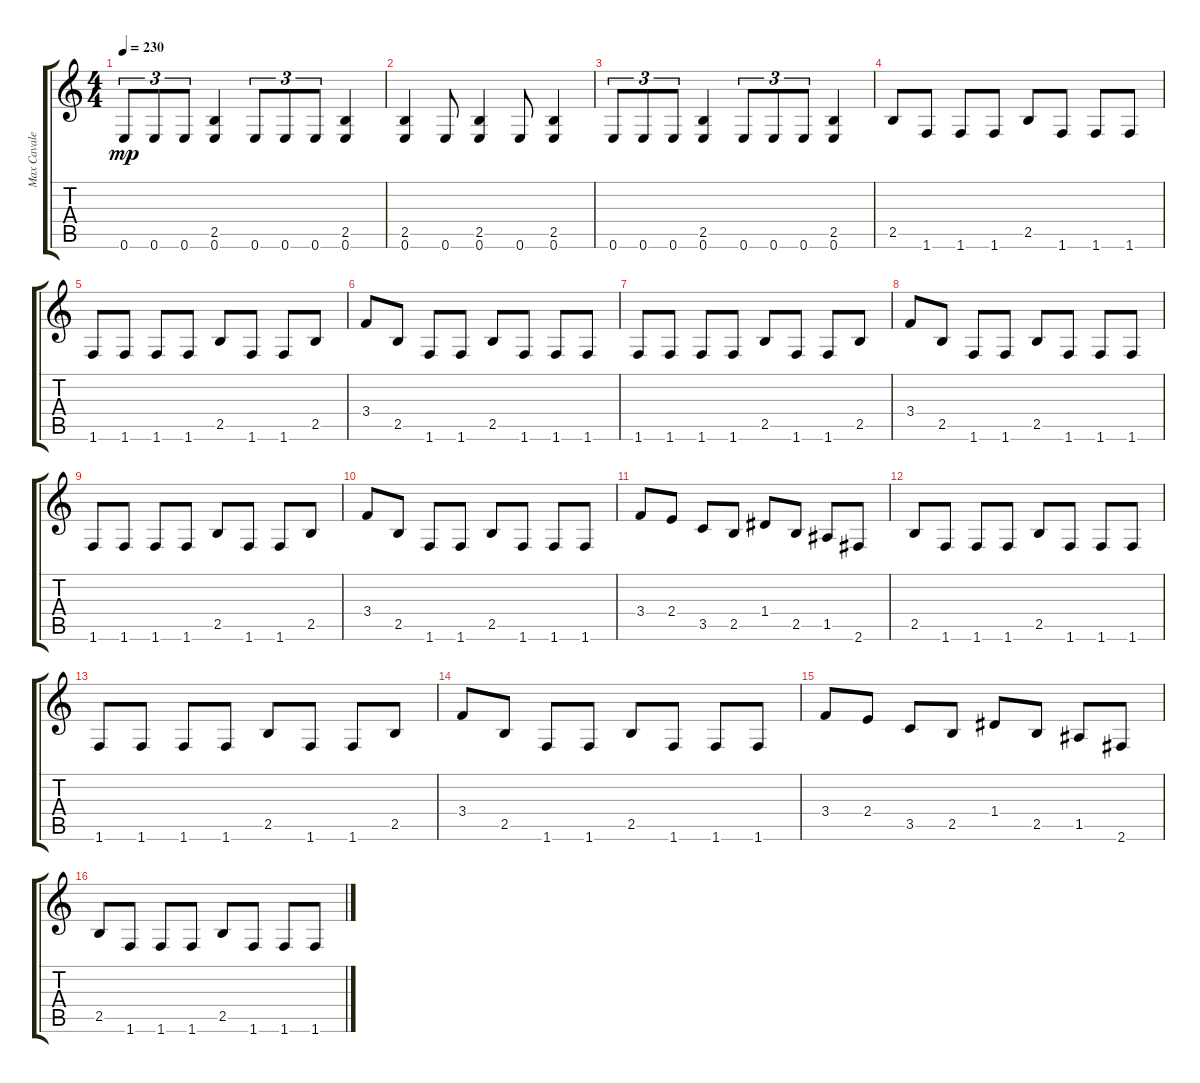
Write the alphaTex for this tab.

\track ("Max Cavalera" "Max Cavale") {instrument distortionguitar}
\staff {score tabs}
\tuning (E4 B3 G3 D3 A2 E2) {hide}
\ts (4 4)
\tempo 230
\clef g2
\ks c
0.6.8{tu (3 2) dy mp} 0.6.8{tu (3 2)} 0.6.8{tu (3 2)} (2.5 0.6).4 0.6.8{tu (3 2)} 0.6.8{tu (3 2)} 0.6.8{tu (3 2)} (2.5 0.6).4 |
(2.5 0.6).4 0.6.8 (2.5 0.6).4 0.6.8 (2.5 0.6).4 |
0.6.8{tu (3 2)} 0.6.8{tu (3 2)} 0.6.8{tu (3 2)} (2.5 0.6).4 0.6.8{tu (3 2)} 0.6.8{tu (3 2)} 0.6.8{tu (3 2)} (2.5 0.6).4 |
2.5.8 1.6.8 1.6.8 1.6.8 2.5.8 1.6.8 1.6.8 1.6.8 |
1.6.8 1.6.8 1.6.8 1.6.8 2.5.8 1.6.8 1.6.8 2.5.8 |
3.4.8 2.5.8 1.6.8 1.6.8 2.5.8 1.6.8 1.6.8 1.6.8 |
1.6.8 1.6.8 1.6.8 1.6.8 2.5.8 1.6.8 1.6.8 2.5.8 |
3.4.8 2.5.8 1.6.8 1.6.8 2.5.8 1.6.8 1.6.8 1.6.8 |
1.6.8 1.6.8 1.6.8 1.6.8 2.5.8 1.6.8 1.6.8 2.5.8 |
3.4.8 2.5.8 1.6.8 1.6.8 2.5.8 1.6.8 1.6.8 1.6.8 |
3.4.8 2.4.8 3.5.8 2.5.8 1.4.8 2.5.8 1.5.8 2.6.8 |
2.5.8 1.6.8 1.6.8 1.6.8 2.5.8 1.6.8 1.6.8 1.6.8 |
1.6.8 1.6.8 1.6.8 1.6.8 2.5.8 1.6.8 1.6.8 2.5.8 |
3.4.8 2.5.8 1.6.8 1.6.8 2.5.8 1.6.8 1.6.8 1.6.8 |
3.4.8 2.4.8 3.5.8 2.5.8 1.4.8 2.5.8 1.5.8 2.6.8 |
2.5.8 1.6.8 1.6.8 1.6.8 2.5.8 1.6.8 1.6.8 1.6.8
